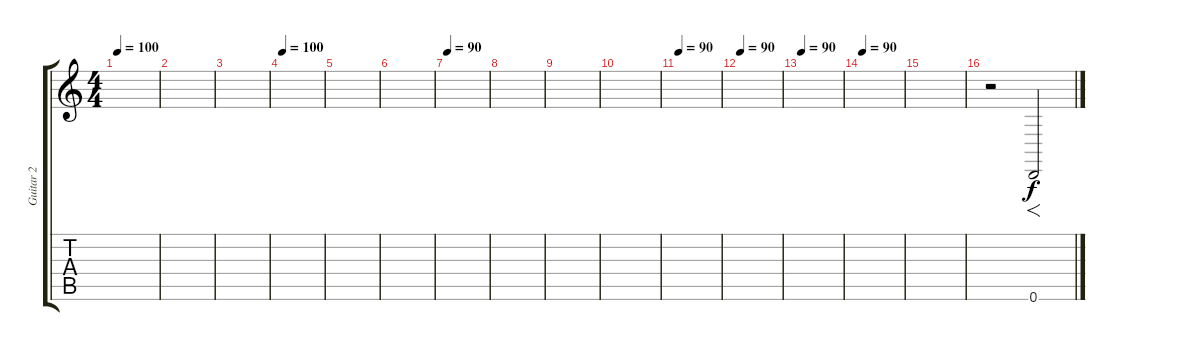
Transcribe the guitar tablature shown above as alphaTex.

\track ("Guitar 2" "Guitar 2") {instrument woodblock}
\staff {score tabs}
\tuning (E4 B3 G3 D3 A2 D2) {hide}
\ts (4 4)
\tempo 100
\clef g2
\ks c
|
|
|
\tempo 100
|
|
|
\tempo 90
|
|
|
|
\tempo 90
|
\tempo 90
|
\tempo 90
|
\tempo 90
|
|
r.2 0.6.2{f volume 10 instrument applause}
